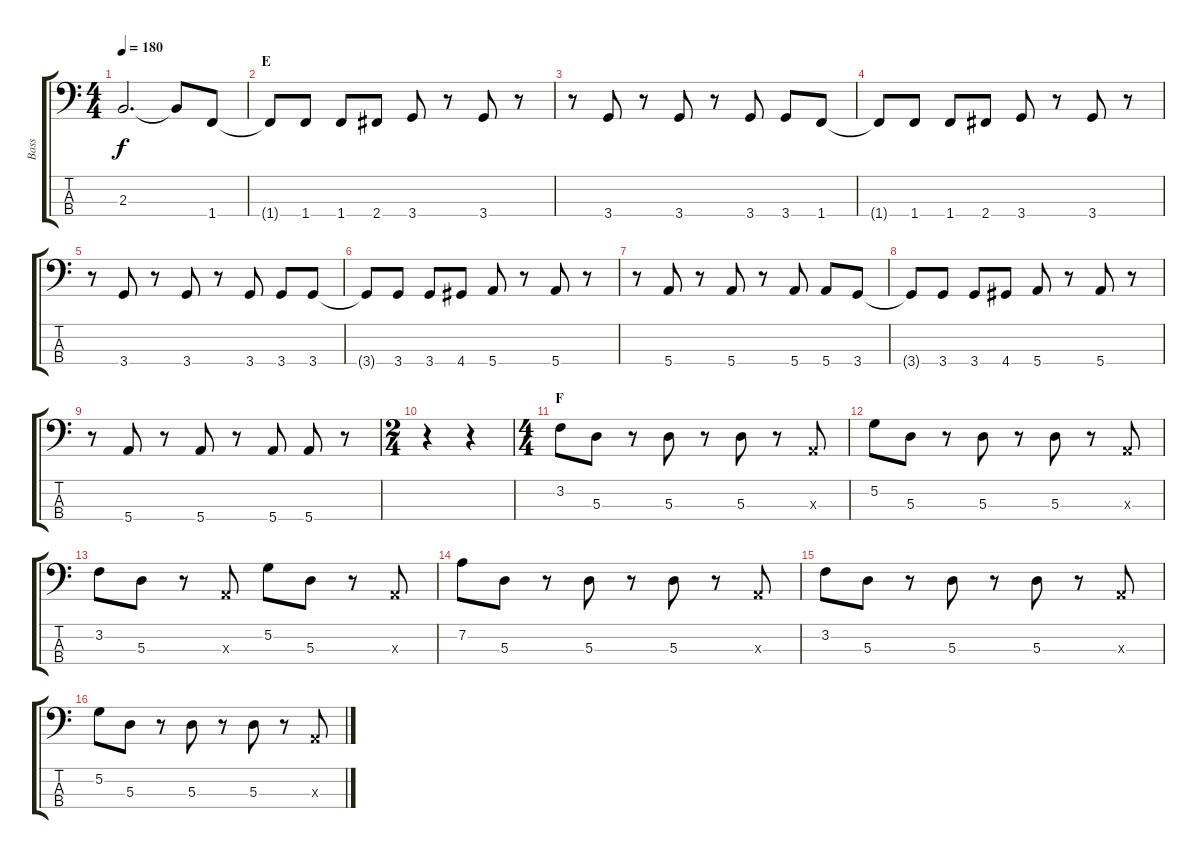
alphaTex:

\track ("Bass" "Bass") {instrument electricbassfinger}
\staff {score tabs}
\tuning (G2 D2 A1 E1) {hide}
\ts (4 4)
\tempo 180
\clef f4
\ks c
2.3{t}.2{d dy f} 2.3{t}.8 1.4.8 |
\section ("" "E")
1.4{t}.8 1.4.8 1.4.8 2.4.8 3.4.8 r.8 3.4.8 r.8 |
r.8 3.4.8 r.8 3.4.8 r.8 3.4.8 3.4.8 1.4.8 |
1.4{t}.8 1.4.8 1.4.8 2.4.8 3.4.8 r.8 3.4.8 r.8 |
r.8 3.4.8 r.8 3.4.8 r.8 3.4.8 3.4.8 3.4.8 |
3.4{t}.8 3.4.8 3.4.8 4.4.8 5.4.8 r.8 5.4.8 r.8 |
r.8 5.4.8 r.8 5.4.8 r.8 5.4.8 5.4.8 3.4.8 |
3.4{t}.8 3.4.8 3.4.8 4.4.8 5.4.8 r.8 5.4.8 r.8 |
r.8 5.4.8 r.8 5.4.8 r.8 5.4.8 5.4.8 r.8 |
\ts (2 4)
r.4 r.4 |
\ts (4 4)
\section ("" "F")
3.2.8 5.3.8 r.8 5.3.8 r.8 5.3.8 r.8 0.3{x}.8 |
5.2.8 5.3.8 r.8 5.3.8 r.8 5.3.8 r.8 0.3{x}.8 |
3.2.8 5.3.8 r.8 0.3{x}.8 5.2.8 5.3.8 r.8 0.3{x}.8 |
7.2.8 5.3.8 r.8 5.3.8 r.8 5.3.8 r.8 0.3{x}.8 |
3.2.8 5.3.8 r.8 5.3.8 r.8 5.3.8 r.8 0.3{x}.8 |
5.2.8 5.3.8 r.8 5.3.8 r.8 5.3.8 r.8 0.3{x}.8
